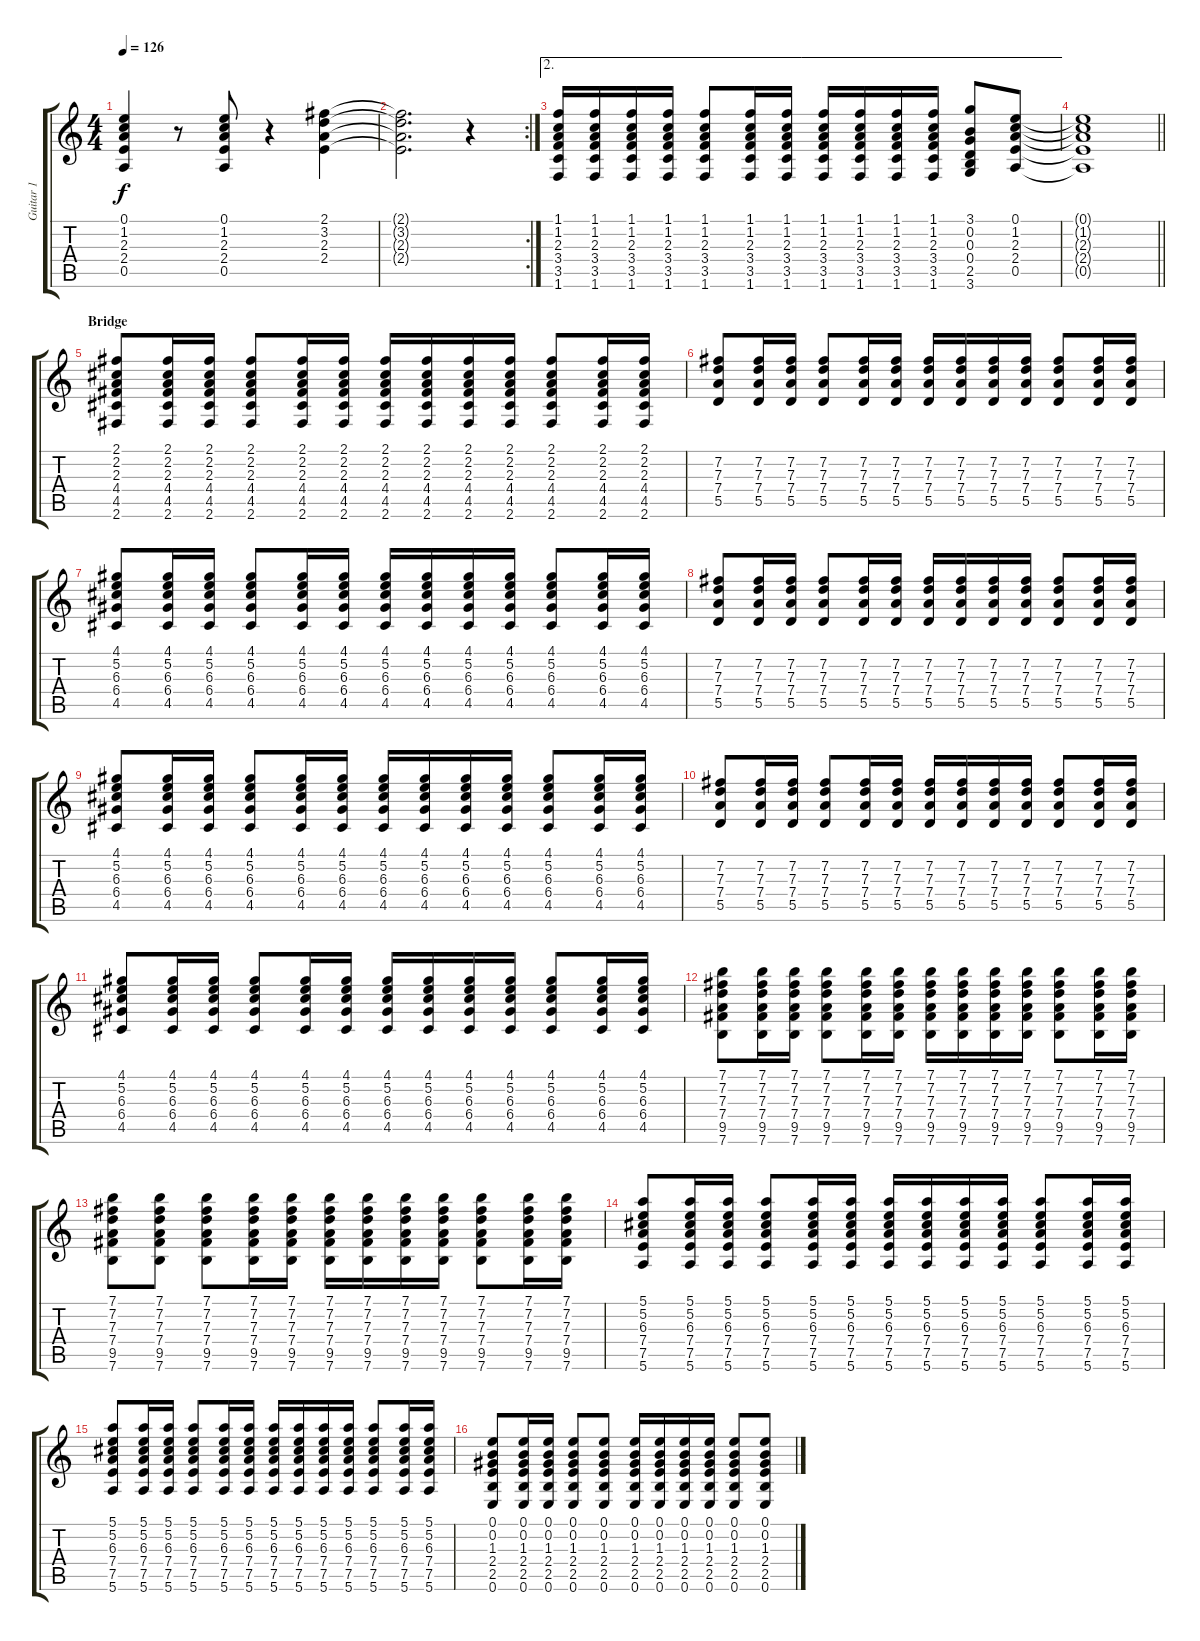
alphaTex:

\track ("Guitar 1" "Guitar 1") {instrument acousticguitarsteel}
\staff {score tabs}
\tuning (E4 B3 G3 D3 A2 E2) {hide}
\ts (4 4)
\tempo 126
\clef g2
\ks c
(0.1 1.2 2.3 2.4 0.5).4{dy f} r.8 (0.1 1.2 2.3 2.4 0.5).8 r.4 (2.1 3.2 2.3 2.4).4 |
\rc 2
(2.1{t} 3.2{t} 2.3{t} 2.4{t}).2{d} r.4 |
\ae 2
(1.1 1.2 2.3 3.4 3.5 1.6).16 (1.1 1.2 2.3 3.4 3.5 1.6).16 (1.1 1.2 2.3 3.4 3.5 1.6).16 (1.1 1.2 2.3 3.4 3.5 1.6).16 (1.1 1.2 2.3 3.4 3.5 1.6).8 (1.1 1.2 2.3 3.4 3.5 1.6).16 (1.1 1.2 2.3 3.4 3.5 1.6).16 (1.1 1.2 2.3 3.4 3.5 1.6).16 (1.1 1.2 2.3 3.4 3.5 1.6).16 (1.1 1.2 2.3 3.4 3.5 1.6).16 (1.1 1.2 2.3 3.4 3.5 1.6).16 (3.1 0.2 0.3 0.4 2.5 3.6).8 (0.1 1.2 2.3 2.4 0.5).8 |
\barLineRight lightlight
(0.1{t} 1.2{t} 2.3{t} 2.4{t} 0.5{t}).1 |
\section ("" "Bridge")
(2.1 2.2 2.3 4.4 4.5 2.6).8 (2.1 2.2 2.3 4.4 4.5 2.6).16 (2.1 2.2 2.3 4.4 4.5 2.6).16 (2.1 2.2 2.3 4.4 4.5 2.6).8 (2.1 2.2 2.3 4.4 4.5 2.6).16 (2.1 2.2 2.3 4.4 4.5 2.6).16 (2.1 2.2 2.3 4.4 4.5 2.6).16 (2.1 2.2 2.3 4.4 4.5 2.6).16 (2.1 2.2 2.3 4.4 4.5 2.6).16 (2.1 2.2 2.3 4.4 4.5 2.6).16 (2.1 2.2 2.3 4.4 4.5 2.6).8 (2.1 2.2 2.3 4.4 4.5 2.6).16 (2.1 2.2 2.3 4.4 4.5 2.6).16 |
(7.2 7.3 7.4 5.5).8 (7.2 7.3 7.4 5.5).16 (7.2 7.3 7.4 5.5).16 (7.2 7.3 7.4 5.5).8 (7.2 7.3 7.4 5.5).16 (7.2 7.3 7.4 5.5).16 (7.2 7.3 7.4 5.5).16 (7.2 7.3 7.4 5.5).16 (7.2 7.3 7.4 5.5).16 (7.2 7.3 7.4 5.5).16 (7.2 7.3 7.4 5.5).8 (7.2 7.3 7.4 5.5).16 (7.2 7.3 7.4 5.5).16 |
(4.1 5.2 6.3 6.4 4.5).8 (4.1 5.2 6.3 6.4 4.5).16 (4.1 5.2 6.3 6.4 4.5).16 (4.1 5.2 6.3 6.4 4.5).8 (4.1 5.2 6.3 6.4 4.5).16 (4.1 5.2 6.3 6.4 4.5).16 (4.1 5.2 6.3 6.4 4.5).16 (4.1 5.2 6.3 6.4 4.5).16 (4.1 5.2 6.3 6.4 4.5).16 (4.1 5.2 6.3 6.4 4.5).16 (4.1 5.2 6.3 6.4 4.5).8 (4.1 5.2 6.3 6.4 4.5).16 (4.1 5.2 6.3 6.4 4.5).16 |
(7.2 7.3 7.4 5.5).8 (7.2 7.3 7.4 5.5).16 (7.2 7.3 7.4 5.5).16 (7.2 7.3 7.4 5.5).8 (7.2 7.3 7.4 5.5).16 (7.2 7.3 7.4 5.5).16 (7.2 7.3 7.4 5.5).16 (7.2 7.3 7.4 5.5).16 (7.2 7.3 7.4 5.5).16 (7.2 7.3 7.4 5.5).16 (7.2 7.3 7.4 5.5).8 (7.2 7.3 7.4 5.5).16 (7.2 7.3 7.4 5.5).16 |
(4.1 5.2 6.3 6.4 4.5).8 (4.1 5.2 6.3 6.4 4.5).16 (4.1 5.2 6.3 6.4 4.5).16 (4.1 5.2 6.3 6.4 4.5).8 (4.1 5.2 6.3 6.4 4.5).16 (4.1 5.2 6.3 6.4 4.5).16 (4.1 5.2 6.3 6.4 4.5).16 (4.1 5.2 6.3 6.4 4.5).16 (4.1 5.2 6.3 6.4 4.5).16 (4.1 5.2 6.3 6.4 4.5).16 (4.1 5.2 6.3 6.4 4.5).8 (4.1 5.2 6.3 6.4 4.5).16 (4.1 5.2 6.3 6.4 4.5).16 |
(7.2 7.3 7.4 5.5).8 (7.2 7.3 7.4 5.5).16 (7.2 7.3 7.4 5.5).16 (7.2 7.3 7.4 5.5).8 (7.2 7.3 7.4 5.5).16 (7.2 7.3 7.4 5.5).16 (7.2 7.3 7.4 5.5).16 (7.2 7.3 7.4 5.5).16 (7.2 7.3 7.4 5.5).16 (7.2 7.3 7.4 5.5).16 (7.2 7.3 7.4 5.5).8 (7.2 7.3 7.4 5.5).16 (7.2 7.3 7.4 5.5).16 |
(4.1 5.2 6.3 6.4 4.5).8 (4.1 5.2 6.3 6.4 4.5).16 (4.1 5.2 6.3 6.4 4.5).16 (4.1 5.2 6.3 6.4 4.5).8 (4.1 5.2 6.3 6.4 4.5).16 (4.1 5.2 6.3 6.4 4.5).16 (4.1 5.2 6.3 6.4 4.5).16 (4.1 5.2 6.3 6.4 4.5).16 (4.1 5.2 6.3 6.4 4.5).16 (4.1 5.2 6.3 6.4 4.5).16 (4.1 5.2 6.3 6.4 4.5).8 (4.1 5.2 6.3 6.4 4.5).16 (4.1 5.2 6.3 6.4 4.5).16 |
(7.1 7.2 7.3 7.4 9.5 7.6).8 (7.1 7.2 7.3 7.4 9.5 7.6).16 (7.1 7.2 7.3 7.4 9.5 7.6).16 (7.1 7.2 7.3 7.4 9.5 7.6).8 (7.1 7.2 7.3 7.4 9.5 7.6).16 (7.1 7.2 7.3 7.4 9.5 7.6).16 (7.1 7.2 7.3 7.4 9.5 7.6).16 (7.1 7.2 7.3 7.4 9.5 7.6).16 (7.1 7.2 7.3 7.4 9.5 7.6).16 (7.1 7.2 7.3 7.4 9.5 7.6).16 (7.1 7.2 7.3 7.4 9.5 7.6).8 (7.1 7.2 7.3 7.4 9.5 7.6).16 (7.1 7.2 7.3 7.4 9.5 7.6).16 |
(7.1 7.2 7.3 7.4 9.5 7.6).8 (7.1 7.2 7.3 7.4 9.5 7.6).8 (7.1 7.2 7.3 7.4 9.5 7.6).8 (7.1 7.2 7.3 7.4 9.5 7.6).16 (7.1 7.2 7.3 7.4 9.5 7.6).16 (7.1 7.2 7.3 7.4 9.5 7.6).16 (7.1 7.2 7.3 7.4 9.5 7.6).16 (7.1 7.2 7.3 7.4 9.5 7.6).16 (7.1 7.2 7.3 7.4 9.5 7.6).16 (7.1 7.2 7.3 7.4 9.5 7.6).8 (7.1 7.2 7.3 7.4 9.5 7.6).16 (7.1 7.2 7.3 7.4 9.5 7.6).16 |
(5.1 5.2 6.3 7.4 7.5 5.6).8 (5.1 5.2 6.3 7.4 7.5 5.6).16 (5.1 5.2 6.3 7.4 7.5 5.6).16 (5.1 5.2 6.3 7.4 7.5 5.6).8 (5.1 5.2 6.3 7.4 7.5 5.6).16 (5.1 5.2 6.3 7.4 7.5 5.6).16 (5.1 5.2 6.3 7.4 7.5 5.6).16 (5.1 5.2 6.3 7.4 7.5 5.6).16 (5.1 5.2 6.3 7.4 7.5 5.6).16 (5.1 5.2 6.3 7.4 7.5 5.6).16 (5.1 5.2 6.3 7.4 7.5 5.6).8 (5.1 5.2 6.3 7.4 7.5 5.6).16 (5.1 5.2 6.3 7.4 7.5 5.6).16 |
(5.1 5.2 6.3 7.4 7.5 5.6).8 (5.1 5.2 6.3 7.4 7.5 5.6).16 (5.1 5.2 6.3 7.4 7.5 5.6).16 (5.1 5.2 6.3 7.4 7.5 5.6).8 (5.1 5.2 6.3 7.4 7.5 5.6).16 (5.1 5.2 6.3 7.4 7.5 5.6).16 (5.1 5.2 6.3 7.4 7.5 5.6).16 (5.1 5.2 6.3 7.4 7.5 5.6).16 (5.1 5.2 6.3 7.4 7.5 5.6).16 (5.1 5.2 6.3 7.4 7.5 5.6).16 (5.1 5.2 6.3 7.4 7.5 5.6).8 (5.1 5.2 6.3 7.4 7.5 5.6).16 (5.1 5.2 6.3 7.4 7.5 5.6).16 |
(0.1 0.2 1.3 2.4 2.5 0.6).8 (0.1 0.2 1.3 2.4 2.5 0.6).16 (0.1 0.2 1.3 2.4 2.5 0.6).16 (0.1 0.2 1.3 2.4 2.5 0.6).8 (0.1 0.2 1.3 2.4 2.5 0.6).8 (0.1 0.2 1.3 2.4 2.5 0.6).16 (0.1 0.2 1.3 2.4 2.5 0.6).16 (0.1 0.2 1.3 2.4 2.5 0.6).16 (0.1 0.2 1.3 2.4 2.5 0.6).16 (0.1 0.2 1.3 2.4 2.5 0.6).8 (0.1 0.2 1.3 2.4 2.5 0.6).8
